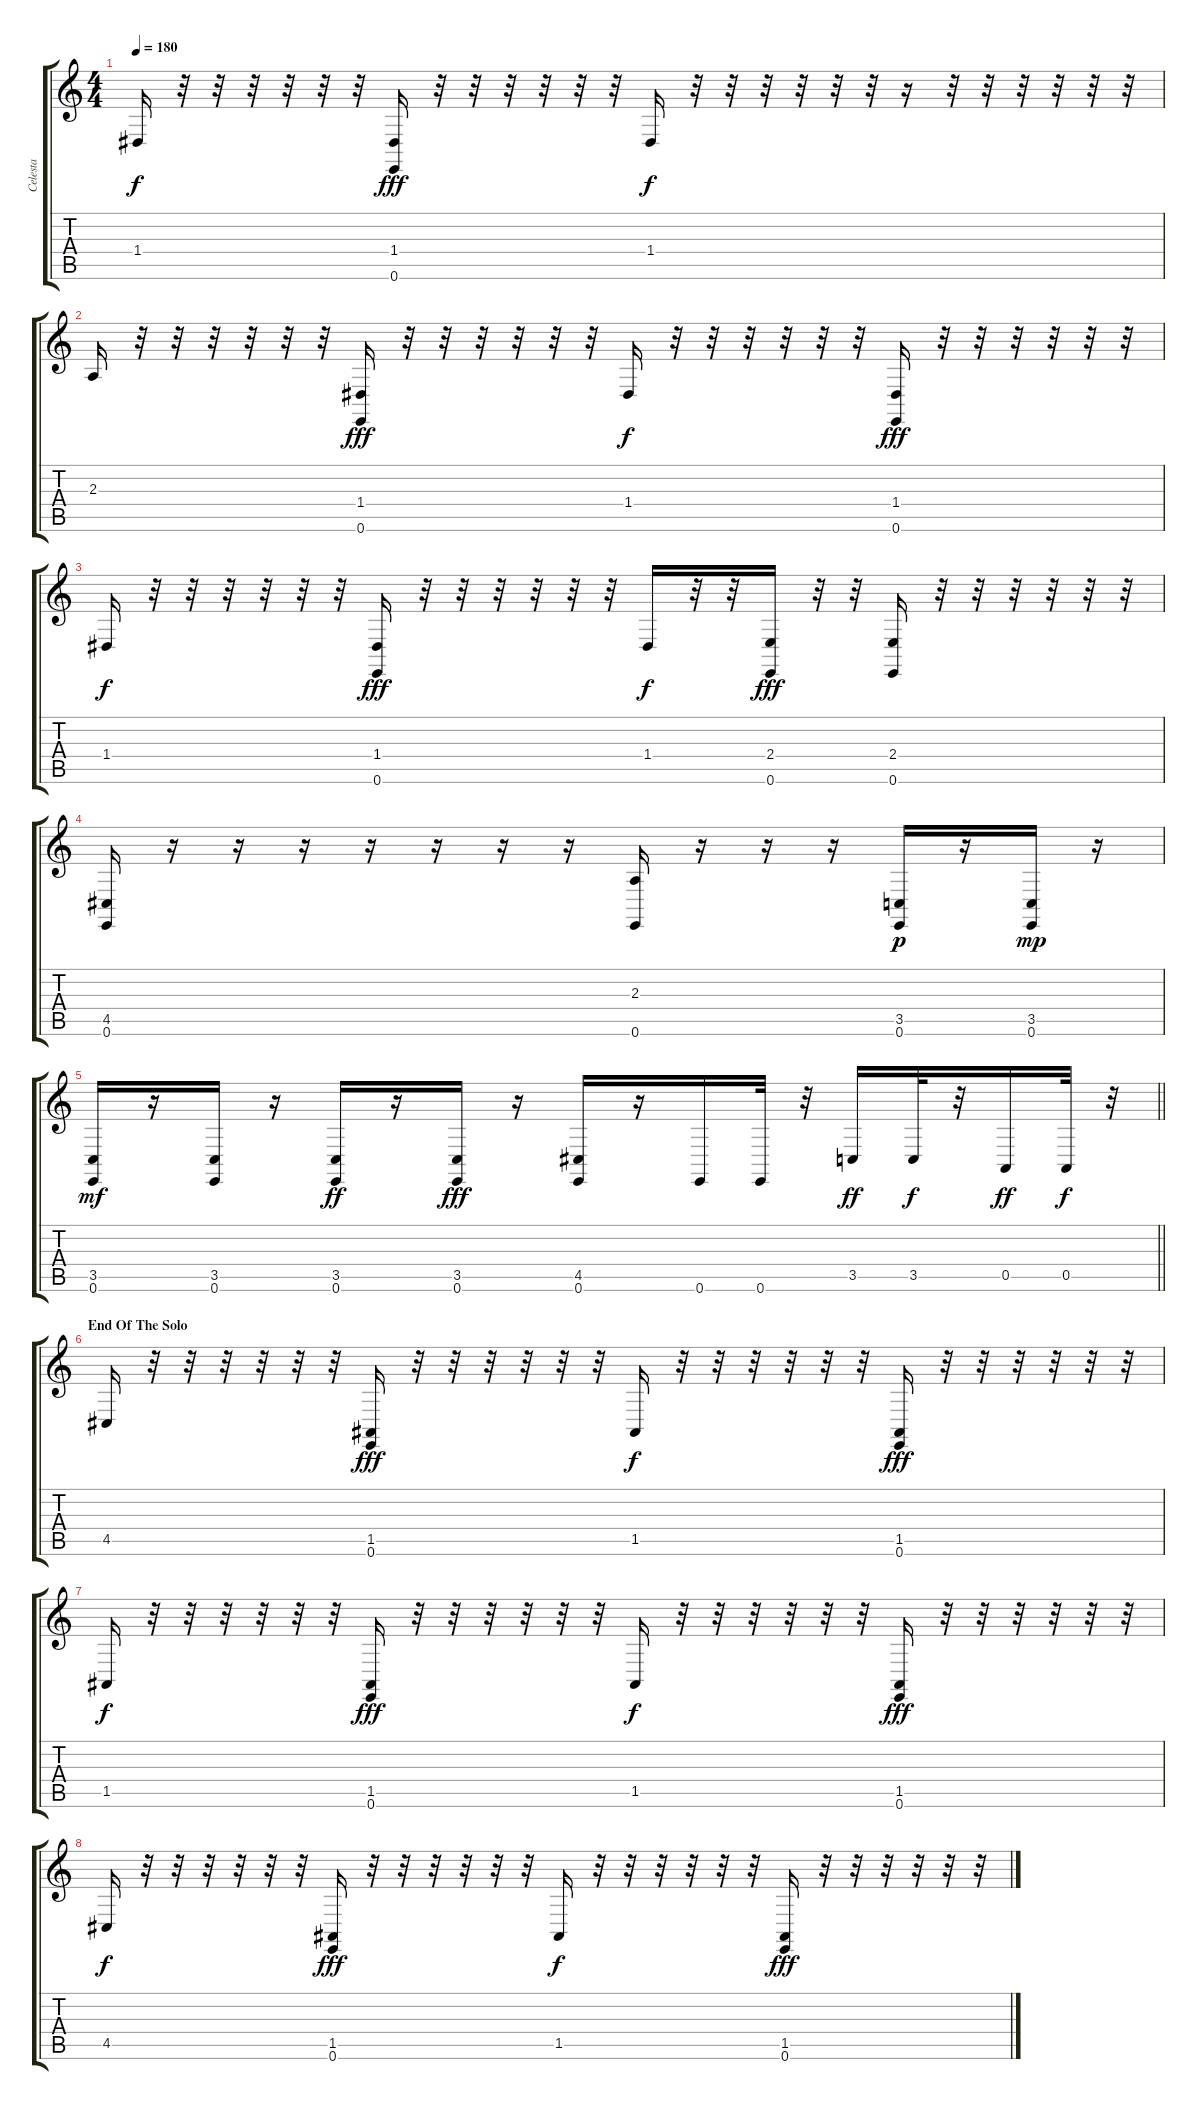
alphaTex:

\track ("Celesta" "Celesta") {instrument celesta}
\staff {score tabs}
\tuning (E4 B3 G3 D3 A2 E2) {hide}
\ts (4 4)
\tempo 180
\clef g2
\ks c
1.4.16{dy f} r.32 r.32 r.32 r.32 r.32 r.32 (1.4 0.6).16{dy fff} r.32 r.32 r.32 r.32 r.32 r.32 1.4.16{dy f} r.32 r.32 r.32 r.32 r.32 r.32 r.16 r.32 r.32 r.32 r.32 r.32 r.32 |
2.3.16 r.32 r.32 r.32 r.32 r.32 r.32 (1.4 0.6).16{dy fff} r.32 r.32 r.32 r.32 r.32 r.32 1.4.16{dy f} r.32 r.32 r.32 r.32 r.32 r.32 (1.4 0.6).16{dy fff} r.32 r.32 r.32 r.32 r.32 r.32 |
1.4.16{dy f} r.32 r.32 r.32 r.32 r.32 r.32 (1.4 0.6).16{dy fff} r.32 r.32 r.32 r.32 r.32 r.32 1.4.16{dy f} r.32 r.32 (2.4 0.6).16{dy fff} r.32 r.32 (2.4 0.6).16 r.32 r.32 r.32 r.32 r.32 r.32 |
(4.5 0.6).16 r.16 r.16 r.16 r.16 r.16 r.16 r.16 (2.3 0.6).16 r.16 r.16 r.16 (3.5 0.6).16{dy p} r.16 (3.5 0.6).16{dy mp} r.16 |
\barLineRight lightlight
(3.5 0.6).16{dy mf} r.16 (3.5 0.6).16 r.16 (3.5 0.6).16{dy ff} r.16 (3.5 0.6).16{dy fff} r.16 (4.5 0.6).16 r.16 0.6.16 0.6.32 r.32 3.5.16{dy ff} 3.5.32{dy f} r.32 0.5.16{dy ff} 0.5.32{dy f} r.32 |
\section ("" "End Of The Solo")
4.5.16 r.32 r.32 r.32 r.32 r.32 r.32 (1.5 0.6).16{dy fff} r.32 r.32 r.32 r.32 r.32 r.32 1.5.16{dy f} r.32 r.32 r.32 r.32 r.32 r.32 (1.5 0.6).16{dy fff} r.32 r.32 r.32 r.32 r.32 r.32 |
1.5.16{dy f} r.32 r.32 r.32 r.32 r.32 r.32 (1.5 0.6).16{dy fff} r.32 r.32 r.32 r.32 r.32 r.32 1.5.16{dy f} r.32 r.32 r.32 r.32 r.32 r.32 (1.5 0.6).16{dy fff} r.32 r.32 r.32 r.32 r.32 r.32 |
4.5.16{dy f} r.32 r.32 r.32 r.32 r.32 r.32 (1.5 0.6).16{dy fff} r.32 r.32 r.32 r.32 r.32 r.32 1.5.16{dy f} r.32 r.32 r.32 r.32 r.32 r.32 (1.5 0.6).16{dy fff} r.32 r.32 r.32 r.32 r.32 r.32
